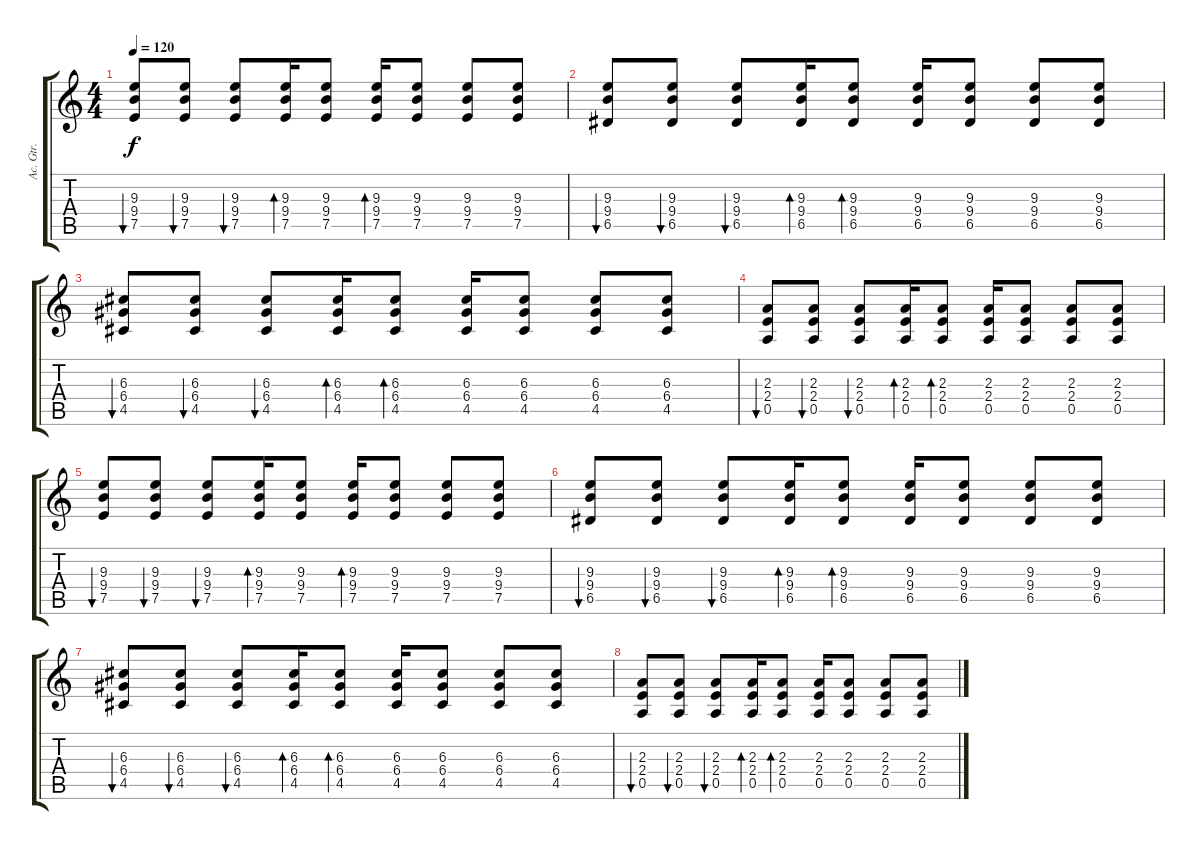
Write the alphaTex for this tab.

\track ("Ac. Gtr." "Ac. Gtr.") {instrument acousticguitarsteel}
\staff {score tabs}
\tuning (E4 B3 G3 D3 A2 E2) {hide}
\ts (4 4)
\tempo 120
\clef g2
\ks c
(9.3 9.4 7.5).8{bu 120 dy f} (9.3 9.4 7.5).8{bu 120} (9.3 9.4 7.5).8{bu 120} (9.3 9.4 7.5).16{bd 120} (9.3 9.4 7.5).8 (9.3 9.4 7.5).16{bd 120} (9.3 9.4 7.5).8 (9.3 9.4 7.5).8 (9.3 9.4 7.5).8 |
(9.3 9.4 6.5).8{bu 120} (9.3 9.4 6.5).8{bu 120} (9.3 9.4 6.5).8{bu 120} (9.3 9.4 6.5).16{bd 120} (9.3 9.4 6.5).8{bd 120} (9.3 9.4 6.5).16 (9.3 9.4 6.5).8 (9.3 9.4 6.5).8 (9.3 9.4 6.5).8 |
(6.3 6.4 4.5).8{bu 120} (6.3 6.4 4.5).8{bu 120} (6.3 6.4 4.5).8{bu 120} (6.3 6.4 4.5).16{bd 120} (6.3 6.4 4.5).8{bd 120} (6.3 6.4 4.5).16 (6.3 6.4 4.5).8 (6.3 6.4 4.5).8 (6.3 6.4 4.5).8 |
(2.3 2.4 0.5).8{bu 120} (2.3 2.4 0.5).8{bu 120} (2.3 2.4 0.5).8{bu 120} (2.3 2.4 0.5).16{bd 120} (2.3 2.4 0.5).8{bd 120} (2.3 2.4 0.5).16 (2.3 2.4 0.5).8 (2.3 2.4 0.5).8 (2.3 2.4 0.5).8 |
(9.3 9.4 7.5).8{bu 120} (9.3 9.4 7.5).8{bu 120} (9.3 9.4 7.5).8{bu 120} (9.3 9.4 7.5).16{bd 120} (9.3 9.4 7.5).8 (9.3 9.4 7.5).16{bd 120} (9.3 9.4 7.5).8 (9.3 9.4 7.5).8 (9.3 9.4 7.5).8 |
(9.3 9.4 6.5).8{bu 120} (9.3 9.4 6.5).8{bu 120} (9.3 9.4 6.5).8{bu 120} (9.3 9.4 6.5).16{bd 120} (9.3 9.4 6.5).8{bd 120} (9.3 9.4 6.5).16 (9.3 9.4 6.5).8 (9.3 9.4 6.5).8 (9.3 9.4 6.5).8 |
(6.3 6.4 4.5).8{bu 120} (6.3 6.4 4.5).8{bu 120} (6.3 6.4 4.5).8{bu 120} (6.3 6.4 4.5).16{bd 120} (6.3 6.4 4.5).8{bd 120} (6.3 6.4 4.5).16 (6.3 6.4 4.5).8 (6.3 6.4 4.5).8 (6.3 6.4 4.5).8 |
(2.3 2.4 0.5).8{bu 120} (2.3 2.4 0.5).8{bu 120} (2.3 2.4 0.5).8{bu 120} (2.3 2.4 0.5).16{bd 120} (2.3 2.4 0.5).8{bd 120} (2.3 2.4 0.5).16 (2.3 2.4 0.5).8 (2.3 2.4 0.5).8 (2.3 2.4 0.5).8
